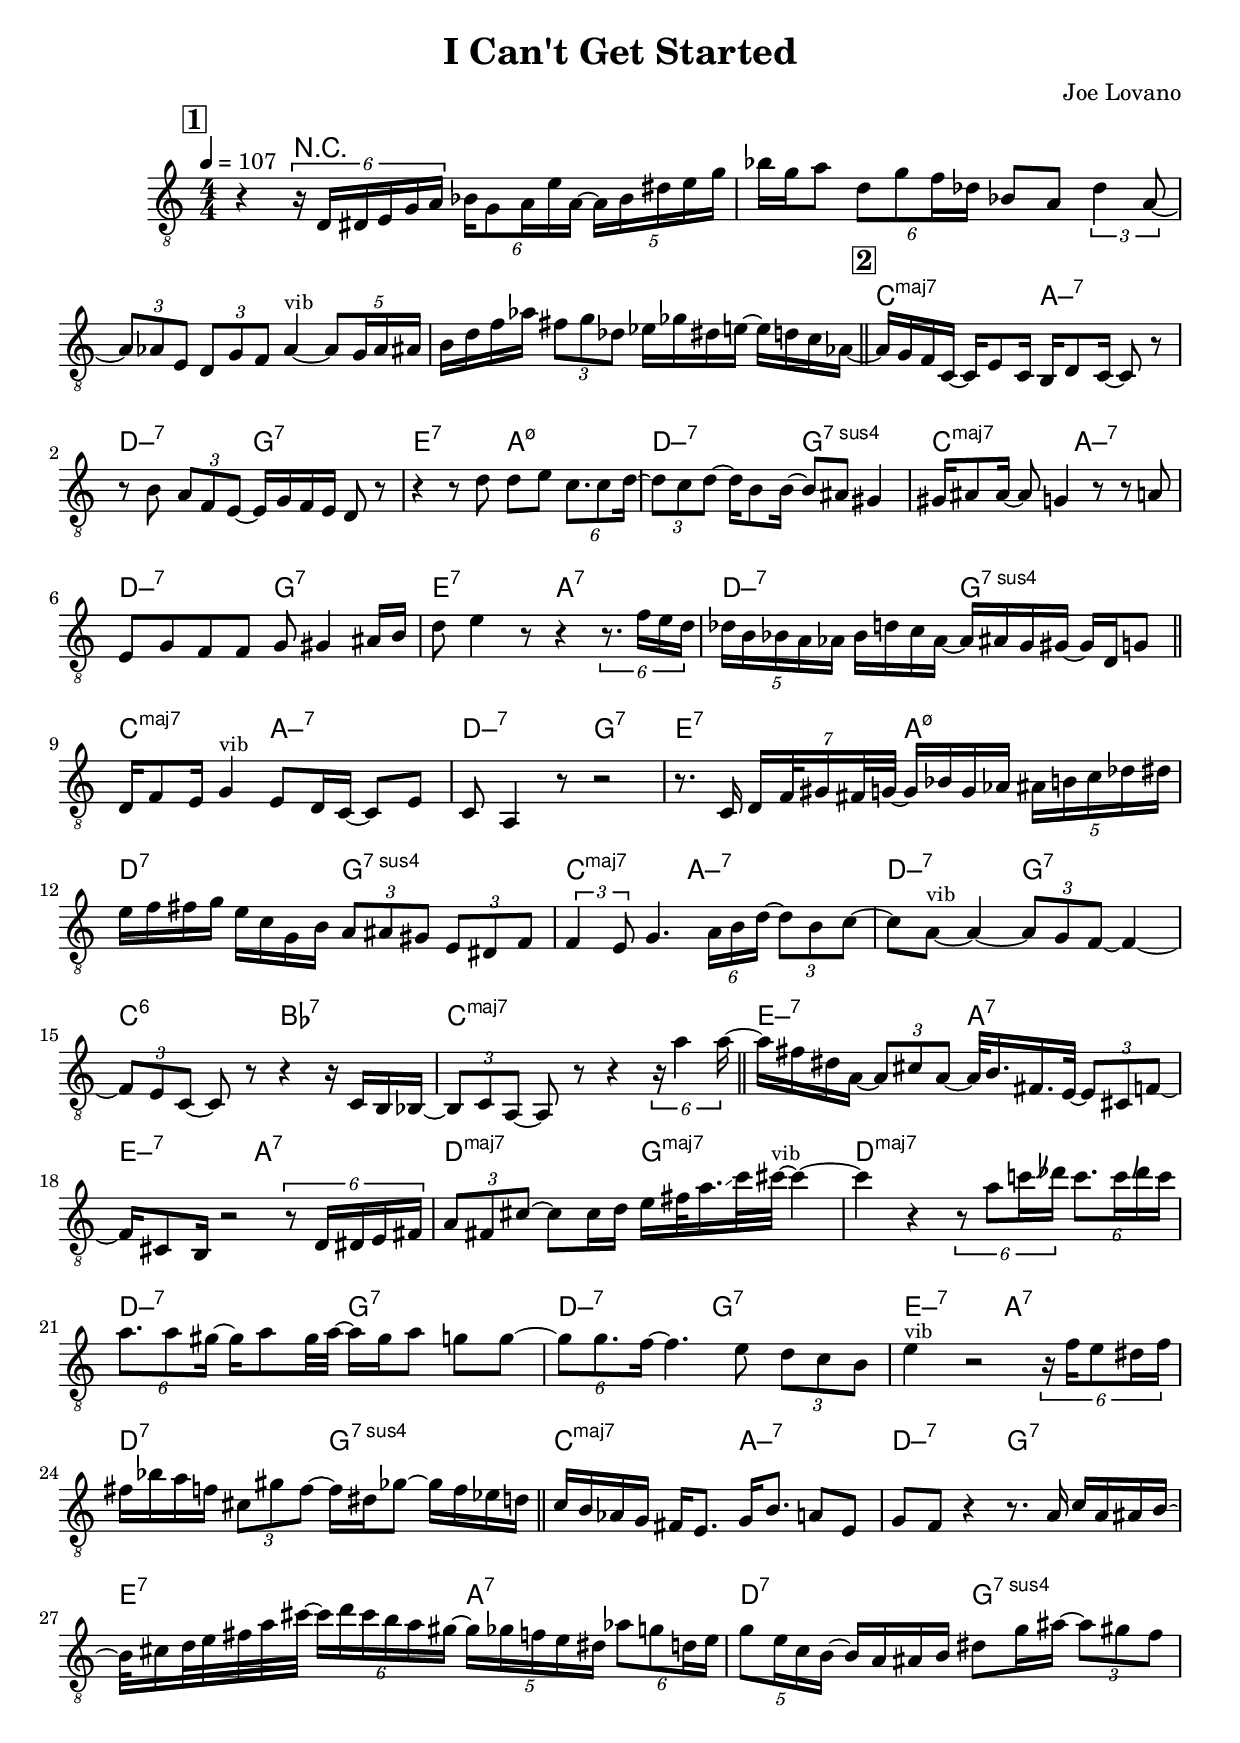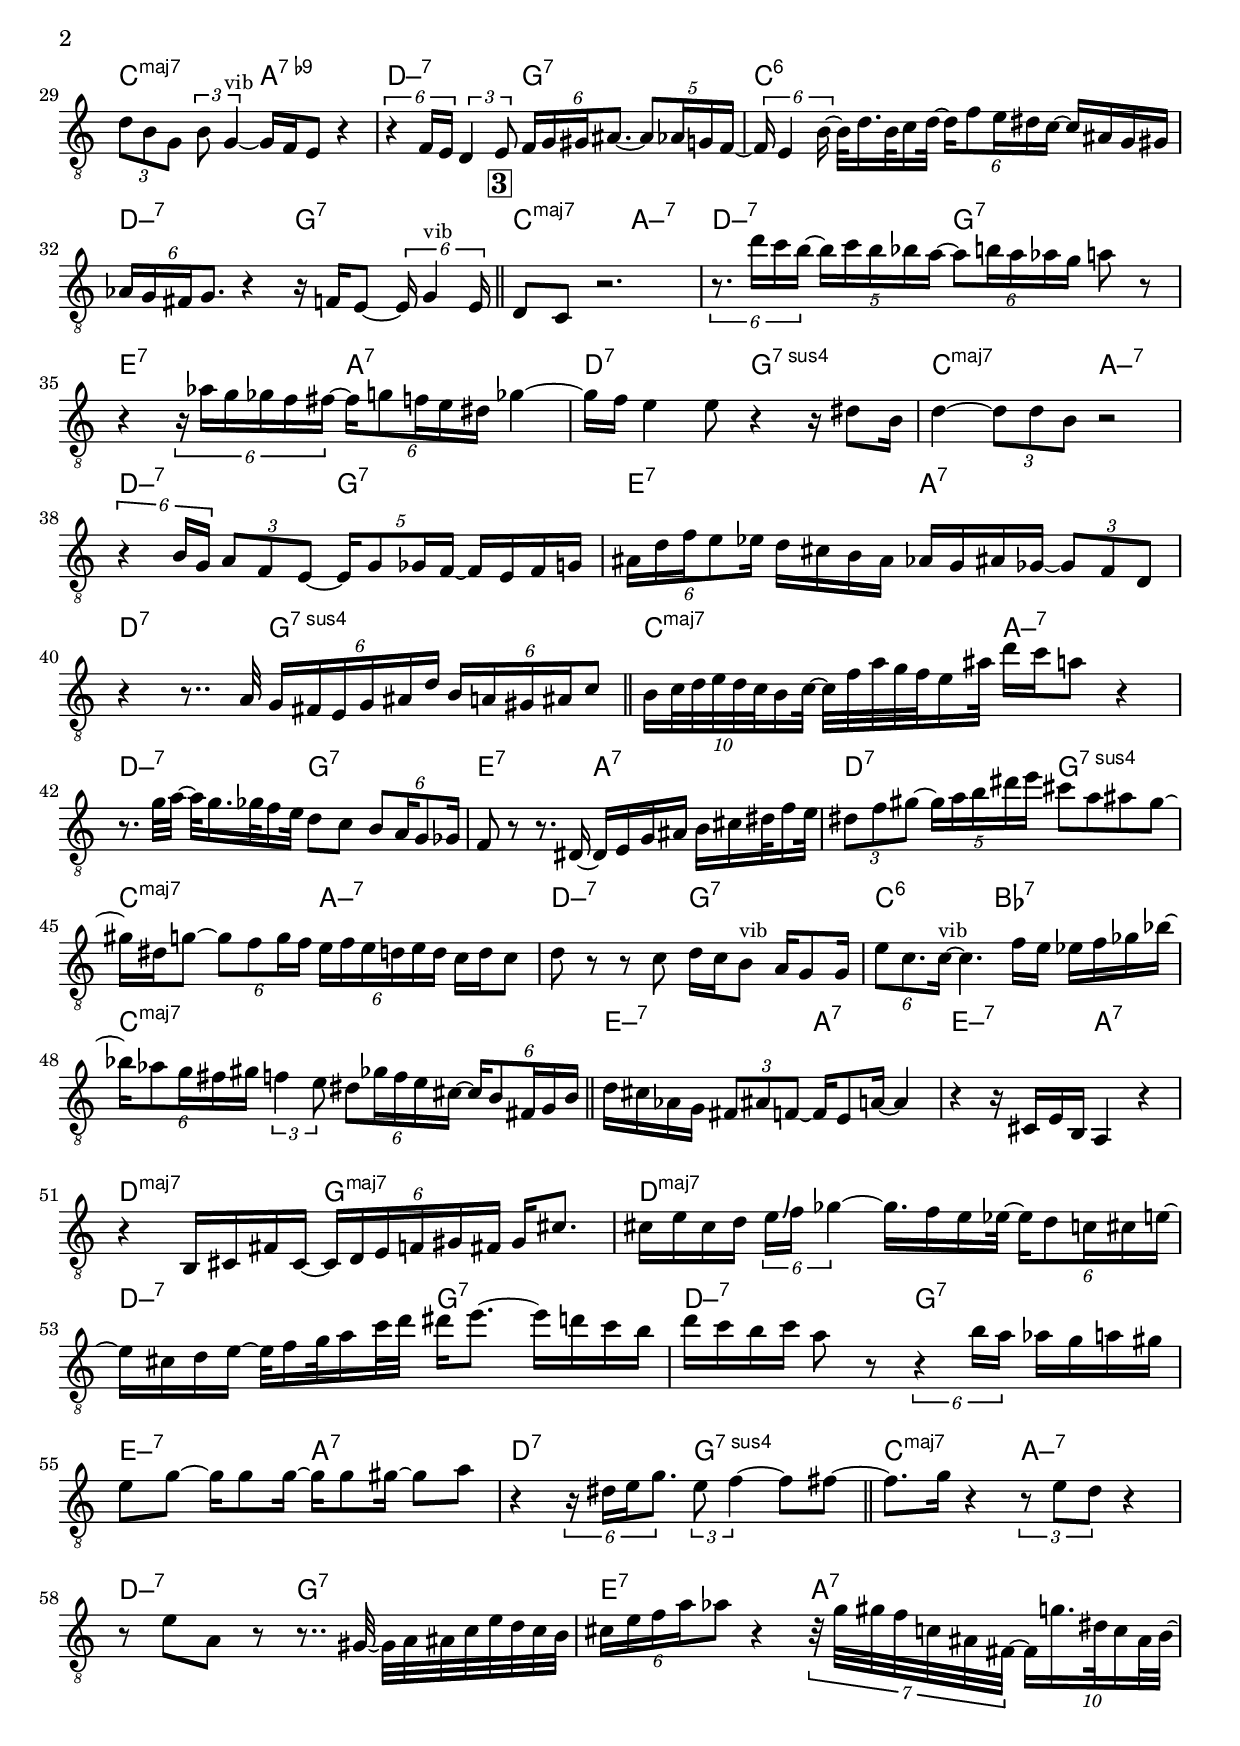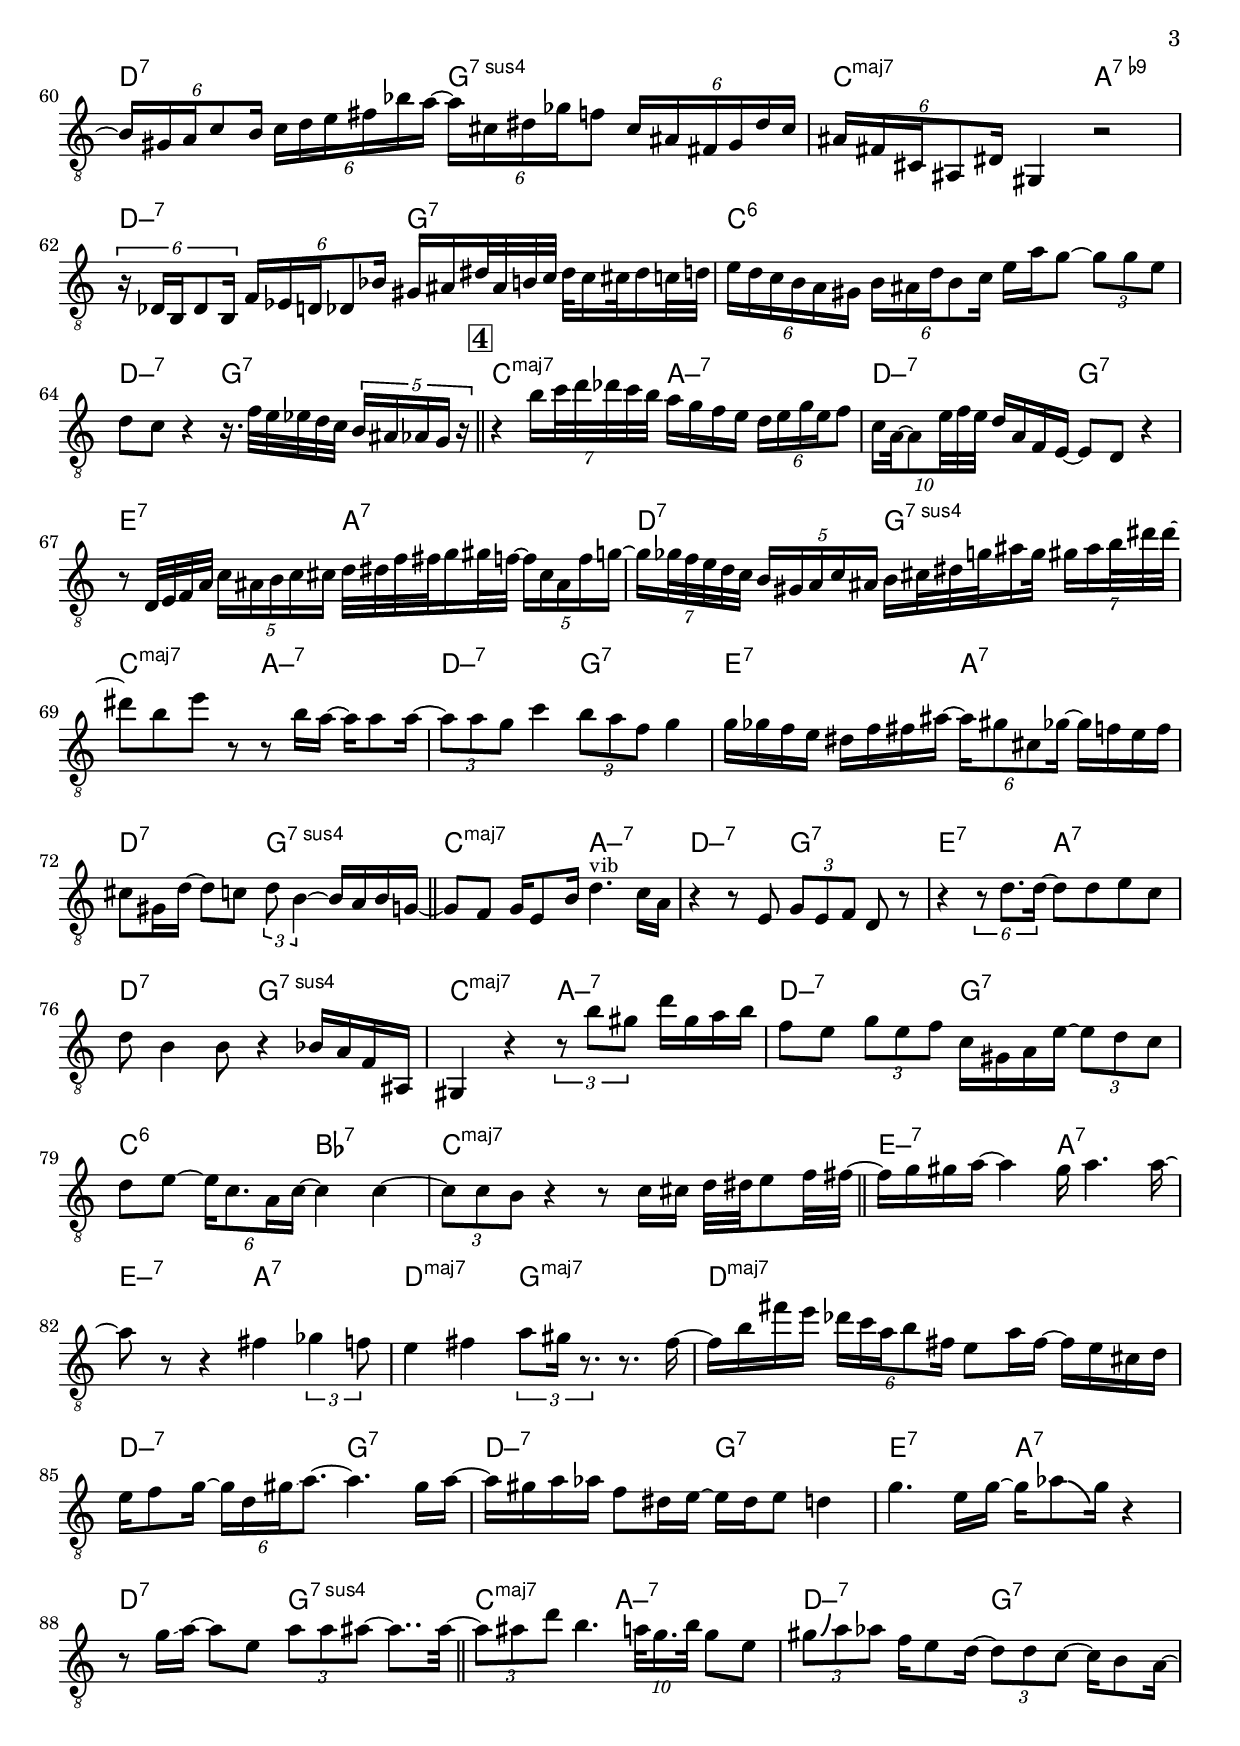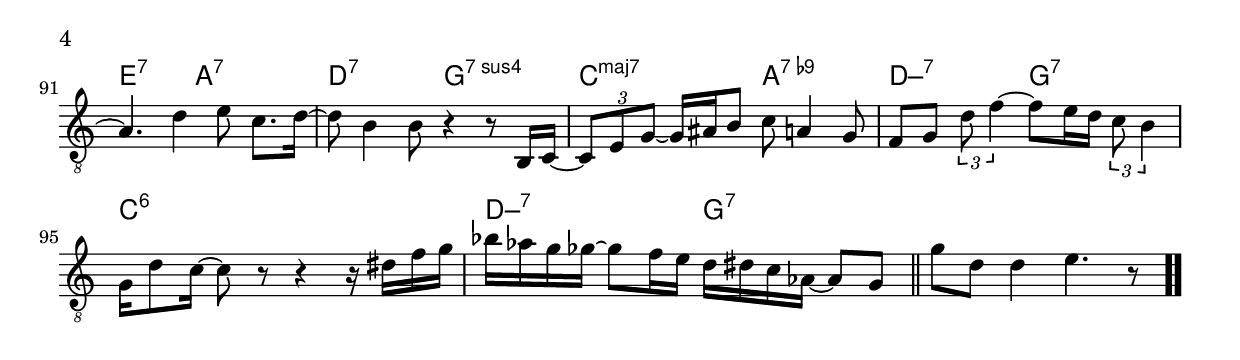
\version "2.13.2"

#(ly:set-option 'point-and-click #f)

\header {
  title = "I Can't Get Started"
  composer = "Joe Lovano"
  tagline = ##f
}
global =
{
    \override Staff.TimeSignature #'style = #'()
    \time 4/4
    \clef "treble_8"
    \key c \major
    \override Rest #'direction = #'0
    \override MultiMeasureRest #'staff-position = #0
}
\score
{
<<
    \transpose c' c'

    \new ChordNames { \chords {
      \set majorSevenSymbol = \markup { "maj7" }
      \set minorChordModifier = \markup { \char ##x2013 }
      | s4 r2. | s1 | s1 | s1 
      | c2:maj a2:min7 | d2:min7 g2:7 | e2:7 a2:min5-7 | d2:min7 g2:7sus4 | c2:maj a2:min7 | d2:min7 g2:7 | e2:7 a2:7 | d2:min7 g2:7sus4 
      | c2:maj a2:min7 | d2:min7 g2:7 | e2:7 a2:min5-7 | d2:7 g2:7sus4 | c2:maj a2:min7 | d2:min7 g2:7 | c2:6 bes2:7 | c1:maj 
      | e2:min7 a2:7 | e2:min7 a2:7 | d2:maj g2:maj | d1:maj | d2:min7 g2:7 | d2:min7 g2:7 | e2:min7 a2:7 | d2:7 g2:7sus4 
      | c2:maj a2:min7 | d2:min7 g2:7 | e2:7 a2:7 | d2:7 g2:7sus4 | c2:maj a2:9- | d2:min7 g2:7 | c1:6 | d2:min7 g2:7 
      | c2:maj a2:min7 | d2:min7 g2:7 | e2:7 a2:7 | d2:7 g2:7sus4 | c2:maj a2:min7 | d2:min7 g2:7 | e2:7 a2:7 | d2:7 g2:7sus4 
      | c2:maj a2:min7 | d2:min7 g2:7 | e2:7 a2:7 | d2:7 g2:7sus4 | c2:maj a2:min7 | d2:min7 g2:7 | c2:6 bes2:7 | c1:maj 
      | e2:min7 a2:7 | e2:min7 a2:7 | d2:maj g2:maj | d1:maj | d2:min7 g2:7 | d2:min7 g2:7 | e2:min7 a2:7 | d2:7 g2:7sus4 
      | c2:maj a2:min7 | d2:min7 g2:7 | e2:7 a2:7 | d2:7 g2:7sus4 | c2:maj a2:9- | d2:min7 g2:7 | c1:6 | d2:min7 g2:7 
      | c2:maj a2:min7 | d2:min7 g2:7 | e2:7 a2:7 | d2:7 g2:7sus4 | c2:maj a2:min7 | d2:min7 g2:7 | e2:7 a2:7 | d2:7 g2:7sus4 
      | c2:maj a2:min7 | d2:min7 g2:7 | e2:7 a2:7 | d2:7 g2:7sus4 | c2:maj a2:min7 | d2:min7 g2:7 | c2:6 bes2:7 | c1:maj 
      | e2:min7 a2:7 | e2:min7 a2:7 | d2:maj g2:maj | d1:maj | d2:min7 g2:7 | d2:min7 g2:7 | e2:7 a2:7 | d2:7 g2:7sus4 
      | c2:maj a2:min7 | d2:min7 g2:7 | e2:7 a2:7 | d2:7 g2:7sus4 | c2:maj a2:9- | d2:min7 g2:7 | c1:6 | d2:min7 g2:7|
      }
      }

    \new Staff
    <<
    \transpose c' c'

    {
      \global
  		%\override Score.MetronomeMark #'transparent = ##t
  		%\override Score.MetronomeMark #'stencil = ##f
  		
  		\override HorizontalBracket #'direction = #UP
  		\override HorizontalBracket #'bracket-flare = #'(0 . 0)
  		
  		\override TextSpanner #'dash-fraction = #1.0
  		\override TextSpanner #'bound-details #'left #'text = \markup{ \concat{\draw-line #'(0 . -1.0) \draw-line #'(1.0 . 0) }}
  		\override TextSpanner #'bound-details #'right #'text = \markup{ \concat{ \draw-line #'(1.0 . 0) \draw-line #'(0 . -1.0) }}
          \set Score.markFormatter = #format-mark-box-numbers


      \tempo 4 = 107
      \set Score.currentBarNumber = #-3
     
      \bar "||" \mark \default r4 \tuplet 6/4 {r16 d16 dis16 e16 g16 a16} \tuplet 6/4 {bes16 g8 a16 e'16 a16~} \tuplet 5/4 {a16 bes16 dis'16 e'16 g'16} 
      | bes'16 g'16 a'8 \tuplet 6/4 {d'8 g'8 f'16 des'16} bes8 a8 \tuplet 3/2 {des'4 a8~} 
      | \tuplet 3/2 {a8 aes8 e8} \tuplet 3/2 {d8 g8 f8} aes4~^\markup{\left-align \small vib} \tuplet 5/4 {aes8 g16 aes16 ais16} 
      | b16 d'16 f'16 aes'16 \tuplet 3/2 {fis'8 g'8 des'8} es'16 ges'16 dis'16 e'16~ e'16 d'16 c'16 aes16~ 
      \bar "||" \mark \default aes16 g16 f16 c16~ c16 e8 c16 b,16 d8 c16~ c8 r8 
      | r8 b8 \tuplet 3/2 {a8 f8 e8~} e16 g16 f16 e16 d8 r8 
      | r4 r8 d'8 d'8 e'8 \tuplet 6/4 {c'8. c'8 d'16~} 
      | \tuplet 3/2 {d'8 c'8 d'8~} d'16 b8 b16~ b8 ais8 gis4 
      | gis16 ais8 ais16~ ais8 g4 r8 r8 a8 
      | e8 g8 f8 f8 g8 gis4 ais16 b16 
      | d'8 e'4 r8 r4 \tuplet 6/4 {r8. f'16 e'16 d'16} 
      | \tuplet 5/4 {des'16 b16 bes16 a16 aes16} bes16 d'16 c'16 aes16~ aes16 ais16 g16 gis16~ gis16 d16 g8 
      \bar "||" d16 f8 e16 g4^\markup{\left-align \small vib} e8 d16 c16~ c8 e8 
      | c8 a,4 r8 r2 
      | r8. c16 \tuplet 7/8 {d16 f32 gis16 fis32 g32~} g16 bes16 g16 aes16 \tuplet 5/4 {ais16 b16 c'16 des'16 dis'16} 
      | e'16 f'16 fis'16 g'16 e'16 c'16 g16 b16 \tuplet 3/2 {a8 ais8 gis8} \tuplet 3/2 {e8 dis8 f8} 
      | \tuplet 3/2 {f4 e8} g4. \tuplet 6/4 {a16 b16 d'16~} \tuplet 3/2 {d'8 b8 c'8~} 
      | c'8 a8~^\markup{\left-align \small vib} a4~ \tuplet 3/2 {a8 g8 f8~} f4~ 
      | \tuplet 3/2 {f8 e8 c8~} c8 r8 r4 r16 c16 b,16 bes,16~ 
      | \tuplet 3/2 {bes,8 c8 a,8~} a,8 r8 r4 \tuplet 6/4 {r16 a'4 a'16~} 
      \bar "||" a'16 fis'16 dis'16 a16~ \tuplet 3/2 {a8 cis'8 a8~} a32 b16. fis16. e32~ \tuplet 3/2 {e8 cis8 f8~} 
      | f16 cis8 b,16 r2 \tuplet 6/4 {r8 d16 dis16 e16 fis16} 
      | \tuplet 3/2 {a8 fis8 cis'8~} cis'8 cis'16 d'16 e'16 fis'32 a'16.\glissando  c''32 cis''32~^\markup{\left-align \small vib} cis''4~ 
      | cis''4 r4 \tuplet 6/4 {r8 a'8 c''16\bendAfter #+4  des''16} \tuplet 6/4 {c''8. c''16\bendAfter #+4  des''16 c''16} 
      | \tuplet 6/4 {a'8. a'8 gis'16~} gis'16 a'8 gis'32 a'32~ a'16 gis'16 a'8 g'8 g'8~ 
      | \tuplet 6/4 {g'8 g'8. f'16~} f'4. e'8 \tuplet 3/2 {d'8 c'8 b8} 
      | e'4^\markup{\left-align \small vib} r2 \tuplet 6/4 {r16 f'16 e'8 dis'16 f'16} 
      | fis'16 bes'16 a'16 f'16 \tuplet 3/2 {cis'8 gis'8 f'8~} f'16 dis'16 ges'8~ ges'16 f'16 es'16 d'16 
      \bar "||" c'16 b16 aes16 g16 fis16 e8. g16 b8. a8 e8 
      | g8 f8 r4 r8. a16 c'16 a16 ais16 b16~ 
      | b32 cis'16 d'32 e'32 fis'32 a'32 cis''32~ \tuplet 6/4 {cis''16 d''16 cis''16 b'16 a'16 gis'16~} \tuplet 5/4 {gis'16 ges'16 f'16 e'16 dis'16} \tuplet 6/4 {aes'8 g'8 d'16 e'16} 
      | \tuplet 5/4 {g'8 e'16 c'16 b16~} b16 a16 ais16 b16 dis'8 g'16 ais'16~ \tuplet 3/2 {ais'8 gis'8 f'8} 
      | \tuplet 3/2 {d'8 b8 g8} \tuplet 3/2 {b8 g4~^\markup{\left-align \small vib}} g16 f16 e8 r4 
      | \tuplet 6/4 {r4 f16 e16} \tuplet 3/2 {d4 e8} \tuplet 6/4 {f16 g16 gis16 ais8.~} \tuplet 5/4 {ais8 aes16 g16 f16~} 
      | \tuplet 6/4 {f16 e4 b16~} b32 d'16. b32 c'16 d'32~ \tuplet 6/4 {d'16 f'8 e'16 dis'16 c'16~} c'16 ais16 g16 gis16 
      | \tuplet 6/4 {aes16 g16 fis16 g8.} r4 r16 f16 e8~ \tuplet 6/4 {e16 g4^\markup{\left-align \small vib} e16} 
      \bar "||" \mark \default d8 c8 r2. 
      | \tuplet 6/4 {r8. d''16 c''16 b'16~} \tuplet 5/4 {b'16 c''16 b'16 bes'16 a'16~} \tuplet 6/4 {a'8 b'16 a'16 aes'16 g'16} a'8 r8 
      | r4 \tuplet 6/4 {r16 aes'16 g'16 ges'16 f'16 fis'16~} \tuplet 6/4 {fis'16 g'8 f'16 e'16 dis'16} ges'4~ 
      | ges'16 f'16 e'4 e'8 r4 r16 dis'8 b16 
      | d'4~ \tuplet 3/2 {d'8 d'8 b8} r2 
      | \tuplet 6/4 {r4 b16 g16} \tuplet 3/2 {a8 f8 e8~} \tuplet 5/4 {e16 g8 ges16 f16~} f16 e16 f16 g16 
      | \tuplet 6/4 {ais16 d'16 f'16 e'8 es'16} d'16 cis'16 b16 ais16 aes16 g16 ais16 ges16~ \tuplet 3/2 {ges8 f8 d8} 
      | r4 r8.. a32 \tuplet 6/4 {g16 fis16 e16 g16 ais16 d'16} \tuplet 6/4 {b16 a16 gis16 ais16 c'8} 
      \bar "||" \tuplet 10/8 {b16 c'32 d'32 e'32 d'32 c'32 b16 c'32~} c'32 f'32 a'32 g'32 f'32 e'16 ais'32 d''16 c''16 a'8 r4 
      | r8. g'32 a'32~ a'32 g'16. ges'32 f'16 e'32 d'8 c'8 \tuplet 6/4 {b8 a16 g8 ges16} 
      | f8 r8 r8. dis16~ dis16 e16 g16 ais16 b16 cis'16 dis'32 f'16 e'32 
      | \tuplet 3/2 {dis'8 f'8 gis'8~} \tuplet 5/4 {gis'16 a'16 b'16 dis''16 e''16} cis''8 a'8 ais'8 gis'8~ 
      | gis'16 dis'16 g'8~ \tuplet 6/4 {g'8 f'8 g'16 f'16} \tuplet 6/4 {e'16 f'16 e'16 d'16 e'16 d'16} c'16 d'16 c'8 
      | d'8 r8 r8 c'8 d'16 c'16 b8^\markup{\left-align \small vib} a16 g8 g16 
      | \tuplet 6/4 {e'8 c'8. c'16~^\markup{\left-align \small vib}} c'4. f'16 e'16 es'16 f'16 ges'16 bes'16~ 
      | \tuplet 6/4 {bes'16 aes'8 g'16 fis'16 gis'16} \tuplet 3/2 {f'4 e'8} \tuplet 6/4 {dis'8 ges'16 f'16 e'16 cis'16~} \tuplet 6/4 {cis'16 b8 fis16 g16 b16} 
      \bar "||" d'16 cis'16 aes16 g16 \tuplet 3/2 {fis8 ais8 f8~} f16 e8 a16~ a4 
      | r4 r16 cis16 e16 b,16 a,4 r4 
      | r4 b,16 cis16 fis16 cis16~ \tuplet 6/4 {cis16 d16 e16 f16 gis16 fis16} gis16 cis'8. 
      | cis'16 e'16 cis'16 d'16 \tuplet 6/4 {e'16\bendAfter #+4  f'16 ges'4~} ges'16. f'16 e'16 es'32~ \tuplet 6/4 {es'16 d'8 c'16 cis'16 e'16~} 
      | e'16 cis'16 d'16 e'16~ e'32 f'16 g'32 a'16 c''32 d''32 dis''16 e''8.~ e''16 d''16 c''16 b'16 
      | d''16 c''16 b'16 c''16 a'8 r8 \tuplet 6/4 {r4 b'16 a'16} aes'16 g'16 a'16 gis'16 
      | e'8 g'8~ g'16 g'8 g'16~ g'16 g'8 gis'16~ gis'8 a'8 
      | r4 \tuplet 6/4 {r16 dis'16 e'16 g'8.} \tuplet 3/2 {e'8 f'4~} f'8 fis'8~ 
      \bar "||" fis'8. g'16 r4 \tuplet 3/2 {r8 e'8 d'8} r4 
      | r8 e'8 a8 r8 r8.. gis32~ gis32 a32 ais32 c'32 e'32 d'32 c'32 b32 
      | \tuplet 6/4 {cis'16 e'16 f'16 a'16 aes'8} r4 \tuplet 7/8 {r32 g'32 gis'32 f'32 c'32 ais32 fis32~} \tuplet 10/8 {fis16 g'16. dis'32 c'16 ais32 b32~} 
      | \tuplet 6/4 {b16 gis16 a16 c'8 b16} \tuplet 6/4 {c'16 d'16 e'16 fis'16 bes'16 a'16~} \tuplet 6/4 {a'16 cis'16 dis'16 ges'16 f'8} \tuplet 6/4 {cis'16 ais16 fis16 gis16 dis'16 cis'16} 
      | \tuplet 6/4 {ais16 fis16 cis16 ais,8 dis16} gis,4 r2 
      | \tuplet 6/4 {r16 des16 b,16 des8 b,16} \tuplet 6/4 {f16 es16 d16 des8 bes16} gis16 ais16 dis'32 ais32 b32 c'32 dis'32 c'16 cis'32 dis'16 c'32 d'32 
      | \tuplet 6/4 {e'16 d'16 c'16 b16 a16 gis16} \tuplet 6/4 {b16 ais16 d'16 b8 c'16} e'16 a'16 g'8~ \tuplet 3/2 {g'8 g'8 e'8} 
      | d'8 c'8 r4 r16. f'32 e'32 es'32 d'32 c'32 \tuplet 5/4 {b16 ais16 aes16 g16 r16} 
      \bar "||" \mark \default r4 \tuplet 7/8 {b'16 c''32 d''32 des''32 c''32 b'32} a'16 g'16 f'16 e'16 \tuplet 6/4 {d'16 e'16 g'16 e'16 f'8} 
      | \tuplet 10/8 {c'16 a32~ a8 e'32 f'32 e'32} d'16 a16 f16 e16~ e8 d8 r4 
      | r8 d32 e32 f32 a32 \tuplet 5/4 {c'16 ais16 b16 c'16 cis'16} d'32 dis'32 f'32 fis'32 g'16 gis'32 f'32~ \tuplet 5/4 {f'16 cis'16 ais16 f'16 g'16~} 
      | \tuplet 7/8 {g'16 ges'32 f'32 e'32 d'32 c'32} \tuplet 5/4 {b16 gis16 a16 c'16 ais16} b16 cis'32 dis'32 g'32 ais'16 g'32 \tuplet 7/8 {gis'16 ais'16 b'32 dis''32 dis''32~} 
      | dis''8 b'8 e''8 r8 r8 b'16 a'16~ a'16 a'8 a'16~ 
      | \tuplet 3/2 {a'8 a'8 g'8} c''4 \tuplet 3/2 {b'8 a'8 f'8} g'4 
      | g'16 ges'16 f'16 e'16 dis'16 f'16 fis'16 ais'16~ \tuplet 6/4 {ais'16 gis'8 cis'8 ges'16~} ges'16 f'16 e'16 f'16 
      | cis'8 gis16 d'16~ d'8 c'8 \tuplet 3/2 {d'8 b4~} b16 a16 b16 g16~ 
      \bar "||" g8 f8 g16 e8 b16 d'4.^\markup{\left-align \small vib} c'16 a16 
      | r4 r8 e8 \tuplet 3/2 {g8 e8 f8} d8 r8 
      | r4 \tuplet 6/4 {r8 d'8. d'16~} d'8 d'8 e'8 c'8 
      | d'8 b4 b8 r4 bes16 a16 f16 ais,16 
      | gis,4 r4 \tuplet 3/2 {r8 b'8 gis'8} d''16 gis'16 a'16 b'16 
      | f'8 e'8 \tuplet 3/2 {g'8 e'8 f'8} c'16 gis16 a16 e'16~ \tuplet 3/2 {e'8 d'8 c'8} 
      | d'8 e'8~ \tuplet 6/4 {e'16 c'8. a16 c'16~} c'4 c'4~ 
      | \tuplet 3/2 {c'8 c'8 b8} r4 r8 c'16 cis'16 d'32 dis'32 e'8 f'32 fis'32~ 
      \bar "||" fis'16 g'16 gis'16 a'16~ a'4 gis'16 a'4. a'16~ 
      | a'8 r8 r4 fis'4 \tuplet 3/2 {ges'4 f'8} 
      | e'4 fis'4 \tuplet 3/2 {a'8 gis'16 r8.} r8. fis'16~ 
      | fis'16 b'16 fis''16 e''16 \tuplet 6/4 {des''16 c''16 a'16 b'8 fis'16} e'8 a'16 fis'16~ fis'16 e'16 cis'16 d'16 
      | e'16 f'8 g'16~ \tuplet 6/4 {g'16 d'16 gis'16\glissando  a'8.~} a'4. gis'16 a'16~ 
      | a'16 gis'16 a'16 aes'16 f'8 dis'16 e'16~ e'16 dis'16 e'8 d'4 
      | g'4. e'16 g'16~ g'16 aes'8\bendAfter #-4  g'16 r4 
      | r8 g'16\glissando  a'16~ a'8 e'8 \tuplet 3/2 {a'8 a'8 ais'8~} ais'8.. ais'32~ 
      \bar "||" \tuplet 3/2 {ais'8 ais'8 d''8} b'4. \tuplet 10/8 {a'32 g'16. b'32} g'8 e'8 
      | \tuplet 3/2 {gis'8\bendAfter #+4  a'8 aes'8} f'16 e'8 d'16~ \tuplet 3/2 {d'8 d'8 c'8~} c'16 b8 a16~ 
      | a4. d'4 e'8 c'8. d'16~ 
      | d'8 b4 b8 r4 r8 b,16 c16~ 
      | \tuplet 3/2 {c8 e8 g8~} g16 ais16 b8 c'8 a4 g8 
      | f8 g8 \tuplet 3/2 {d'8 f'4~} f'8 e'16 d'16 \tuplet 3/2 {c'8 b4} 
      | g16 d'8 c'16~ c'8 r8 r4 r16 dis'16 f'16 g'16 
      | bes'16 aes'16 g'16 ges'16~ ges'8 f'16 e'16 d'16 dis'16 c'16 aes16~ aes8 g8 
      \bar "||" g'8 d'8 d'4 e'4. r8\bar  ".."
    }
    >>
>>    
}
